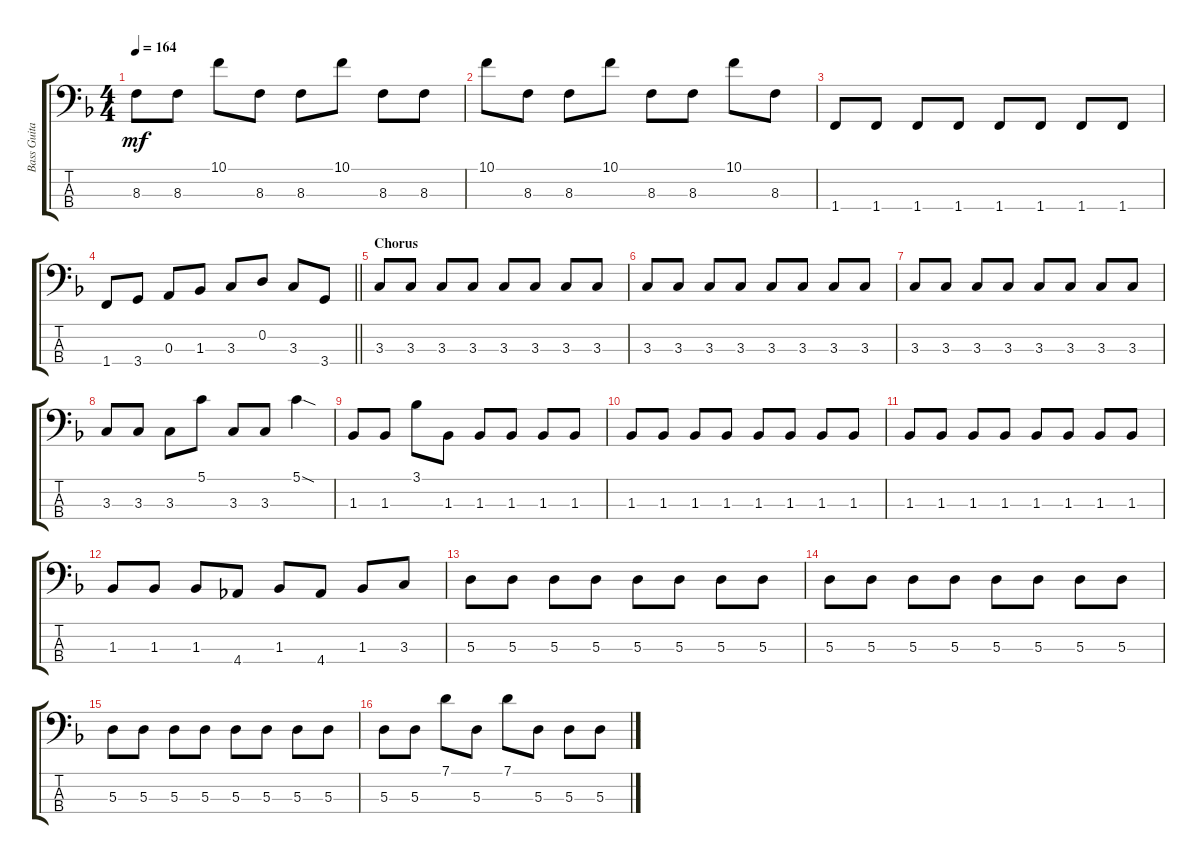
\track ("Bass Guitar" "Bass Guita") {instrument electricbassfinger}
\staff {score tabs}
\tuning (G2 D2 A1 E1) {hide}
\ts (4 4)
\tempo 164
\clef f4
\ks dminor
8.3.8{dy mf} 8.3.8 10.1.8 8.3.8 8.3.8 10.1.8 8.3.8 8.3.8 |
10.1.8 8.3.8 8.3.8 10.1.8 8.3.8 8.3.8 10.1.8 8.3.8 |
1.4.8 1.4.8 1.4.8 1.4.8 1.4.8 1.4.8 1.4.8 1.4.8 |
\barLineRight lightlight
1.4.8 3.4.8 0.3.8 1.3.8 3.3.8 0.2.8 3.3.8 3.4.8 |
\section ("" "Chorus")
3.3.8 3.3.8 3.3.8 3.3.8 3.3.8 3.3.8 3.3.8 3.3.8 |
3.3.8 3.3.8 3.3.8 3.3.8 3.3.8 3.3.8 3.3.8 3.3.8 |
3.3.8 3.3.8 3.3.8 3.3.8 3.3.8 3.3.8 3.3.8 3.3.8 |
3.3.8 3.3.8 3.3.8 5.1.8 3.3.8 3.3.8 5.1{sod}.4 |
1.3.8 1.3.8 3.1.8 1.3.8 1.3.8 1.3.8 1.3.8 1.3.8 |
1.3.8 1.3.8 1.3.8 1.3.8 1.3.8 1.3.8 1.3.8 1.3.8 |
1.3.8 1.3.8 1.3.8 1.3.8 1.3.8 1.3.8 1.3.8 1.3.8 |
1.3.8 1.3.8 1.3.8 4.4.8 1.3.8 4.4.8 1.3.8 3.3.8 |
5.3.8 5.3.8 5.3.8 5.3.8 5.3.8 5.3.8 5.3.8 5.3.8 |
5.3.8 5.3.8 5.3.8 5.3.8 5.3.8 5.3.8 5.3.8 5.3.8 |
5.3.8 5.3.8 5.3.8 5.3.8 5.3.8 5.3.8 5.3.8 5.3.8 |
5.3.8 5.3.8 7.1.8 5.3.8 7.1.8 5.3.8 5.3.8 5.3.8
